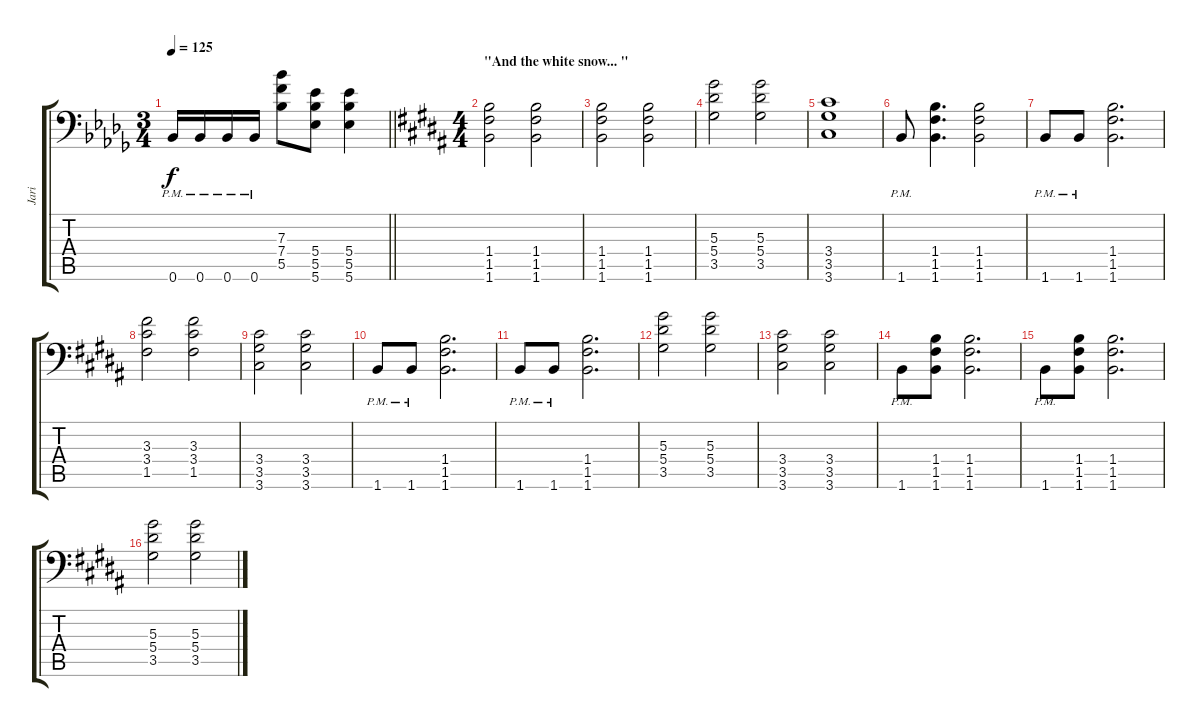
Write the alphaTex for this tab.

\track ("Jari" "Jari") {instrument distortionguitar}
\staff {score tabs}
\tuning (C4 G3 Eb3 Bb2 F2 Bb1) {hide}
\ts (3 4)
\tempo 125
\clef f4
\barLineRight lightlight
\ks bbminor
0.6{pm}.16{dy f} 0.6{pm}.16 0.6{pm}.16 0.6{pm}.16 (7.3 7.4 5.5).8 (5.4 5.5 5.6).8 (5.4 5.5 5.6).4 |
\ts (4 4)
\section ("" "\"And the white snow... \"")
\ks b
(1.4 1.5 1.6).2 (1.4 1.5 1.6).2 |
(1.4 1.5 1.6).2 (1.4 1.5 1.6).2 |
(5.3 5.4 3.5).2 (5.3 5.4 3.5).2 |
(3.4 3.5 3.6).1 |
1.6{pm}.8 (1.4 1.5 1.6).4{d} (1.4 1.5 1.6).2 |
1.6{pm}.8 1.6{pm}.8 (1.4 1.5 1.6).2{d} |
(3.3 3.4 1.5).2 (3.3 3.4 1.5).2 |
(3.4 3.5 3.6).2 (3.4 3.5 3.6).2 |
1.6{pm}.8 1.6{pm}.8 (1.4 1.5 1.6).2{d} |
1.6{pm}.8 1.6{pm}.8 (1.4 1.5 1.6).2{d} |
(5.3 5.4 3.5).2 (5.3 5.4 3.5).2 |
(3.4 3.5 3.6).2 (3.4 3.5 3.6).2 |
1.6{pm}.8 (1.4 1.5 1.6).8 (1.4 1.5 1.6).2{d} |
1.6{pm}.8 (1.4 1.5 1.6).8 (1.4 1.5 1.6).2{d} |
(5.3 5.4 3.5).2 (5.3 5.4 3.5).2
